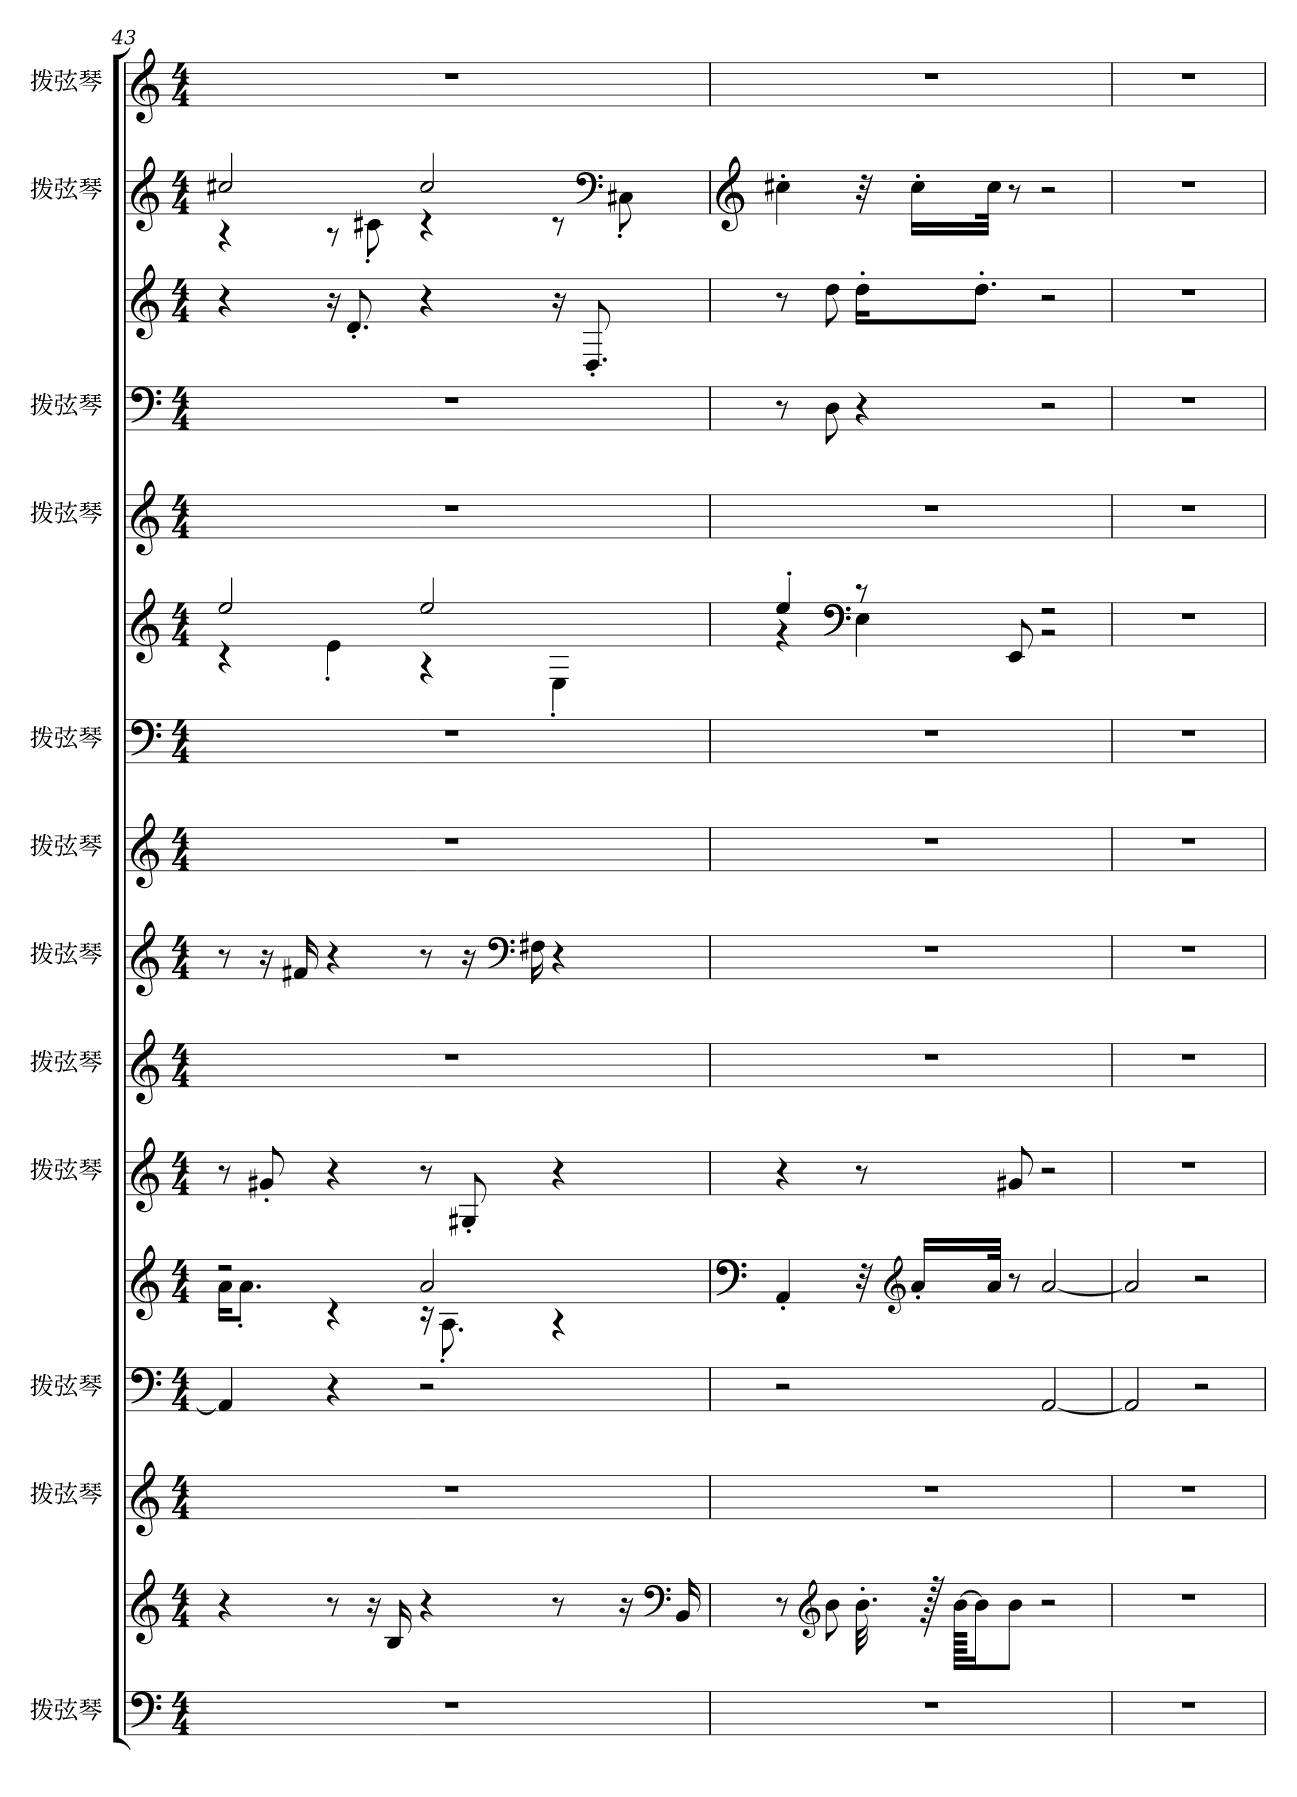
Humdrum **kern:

**kern	**kern	**kern	**kern	**kern	**kern	**kern	**kern	**kern	**kern	**kern	**kern	**kern	**kern	**kern	**kern
*part12	*part12	*part11	*part10	*part10	*part9	*part8	*part7	*part6	*part5	*part5	*part4	*part3	*part3	*part2	*part1
*staff16	*staff15	*staff14	*staff13	*staff12	*staff11	*staff10	*staff9	*staff8	*staff7	*staff6	*staff5	*staff4	*staff3	*staff2	*staff1
*I"拨弦琴	*	*I"拨弦琴	*I"拨弦琴	*	*I"拨弦琴	*I"拨弦琴	*I"拨弦琴	*I"拨弦琴	*I"拨弦琴	*	*I"拨弦琴	*I"拨弦琴	*	*I"拨弦琴	*I"拨弦琴
!!LO:PB:g=z
*clefF4	*clefG2	*clefG2	*clefF4	*clefG2	*clefG2	*clefG2	*clefG2	*clefG2	*clefF4	*clefG2	*clefG2	*clefF4	*clefG2	*clefG2	*clefG2
*k[]	*k[]	*k[]	*k[]	*k[]	*k[]	*k[]	*k[]	*k[]	*k[]	*k[]	*k[]	*k[]	*k[]	*k[]	*k[]
*M4/4	*M4/4	*M4/4	*M4/4	*M4/4	*M4/4	*M4/4	*M4/4	*M4/4	*M4/4	*M4/4	*M4/4	*M4/4	*M4/4	*M4/4	*M4/4
=43	=43	=43	=43	=43	=43	=43	=43	=43	=43	=43	=43	=43	=43	=43	=43
*	*	*	*	*^	*	*	*	*	*	*^	*	*	*	*^	*
1r	4r	1r	4AA/]	2r	16a\KL	8r	1r	8r	1r	1r	2ee/	4r	1r	1r	4r	2cc#X/	4r	1r
.	.	.	.	.	8.a'\J	.	.	.	.	.	.	.	.	.	.	.	.	.
.	.	.	.	.	.	8g#X'/	.	16r	.	.	.	.	.	.	.	.	.	.
.	.	.	.	.	.	.	.	16f#X/	.	.	.	.	.	.	.	.	.	.
.	8r	.	4r	.	4r	4r	.	4r	.	.	.	4e'\	.	.	16r	.	8r	.
.	.	.	.	.	.	.	.	.	.	.	.	.	.	.	8.d'/	.	.	.
.	16r	.	.	.	.	.	.	.	.	.	.	.	.	.	.	.	8c#X'\	.
.	16B/	.	.	.	.	.	.	.	.	.	.	.	.	.	.	.	.	.
.	4r	.	2r	2a/	16r	8r	.	8r	.	.	2ee/	4r	.	.	4r	2cc#/	4r	.
.	.	.	.	.	8.A'\	.	.	.	.	.	.	.	.	.	.	.	.	.
.	.	.	.	.	.	8G#X'/	.	16r	.	.	.	.	.	.	.	.	.	.
*	*	*	*	*	*	*	*	*clefF4	*	*	*	*	*	*	*	*	*	*
.	.	.	.	.	.	.	.	16F#X\	.	.	.	.	.	.	.	.	.	.
.	8r	.	.	.	4r	4r	.	4r	.	.	.	4E'\	.	.	16r	.	8r	.
.	.	.	.	.	.	.	.	.	.	.	.	.	.	.	8.D'/	.	.	.
*	*	*	*	*	*	*	*	*	*	*	*	*	*	*	*	*clefF4	*	*
.	16r	.	.	.	.	.	.	.	.	.	.	.	.	.	.	.	8C#X'\	.
*	*clefF4	*	*	*	*	*	*	*	*	*	*	*	*	*	*	*	*	*
.	16BB/	.	.	.	.	.	.	.	.	.	.	.	.	.	.	.	.	.
*	*	*	*	*v	*v	*	*	*	*	*	*	*	*	*	*	*v	*v	*
=44	=44	=44	=44	=44	=44	=44	=44	=44	=44	=44	=44	=44	=44	=44	=44	=44
*	*	*	*	*clefF4	*	*	*	*	*	*	*	*	*	*	*clefG2	*
1r	8r	1r	2r	4AA'/	4r	1r	1r	1r	1r	4ee'/	4r	1r	8r	8r	4cc#X'\	1r
*	*clefG2	*	*	*	*	*	*	*	*	*	*	*	*	*	*	*
.	8b\	.	.	.	.	.	.	.	.	.	.	.	8D\	8dd\	.	.
*	*	*	*	*	*	*	*	*	*	*clefF4	*	*	*	*	*	*
.	32.b'\	.	.	32r	8r	.	.	.	.	8r	4E\	.	4r	16dd'\KL	32r	.
*	*	*	*	*clefG2	*	*	*	*	*	*	*	*	*	*	*	*
.	.	.	.	16a'/LL	.	.	.	.	.	.	.	.	.	.	16cc#'\LL	.
.	128r	.	.	.	.	.	.	.	.	.	.	.	.	.	.	.
.	[128b\KKKLL	.	.	.	.	.	.	.	.	.	.	.	.	.	.	.
.	16b\J]	.	.	.	.	.	.	.	.	.	.	.	.	8.dd'\J	.	.
.	.	.	.	32a/JJk	.	.	.	.	.	.	.	.	.	.	32cc#\JJk	.
.	8b\J	.	.	8r	8g#X/	.	.	.	.	8EE/	.	.	.	.	8r	.
.	2r	.	[2AA/	[2a/	2r	.	.	.	.	2r	2r	.	2r	2r	2r	.
*	*	*	*	*	*	*	*	*	*	*v	*v	*	*	*	*	*
!!LO:PB:g=z
=45	=45	=45	=45	=45	=45	=45	=45	=45	=45	=45	=45	=45	=45	=45	=45
1r	1r	1r	2AA/]	2a/]	1r	1r	1r	1r	1r	1r	1r	1r	1r	1r	1r
.	.	.	2r	2r	.	.	.	.	.	.	.	.	.	.	.
=	=	=	=	=	=	=	=	=	=	=	=	=	=	=	=
*-	*-	*-	*-	*-	*-	*-	*-	*-	*-	*-	*-	*-	*-	*-	*-
